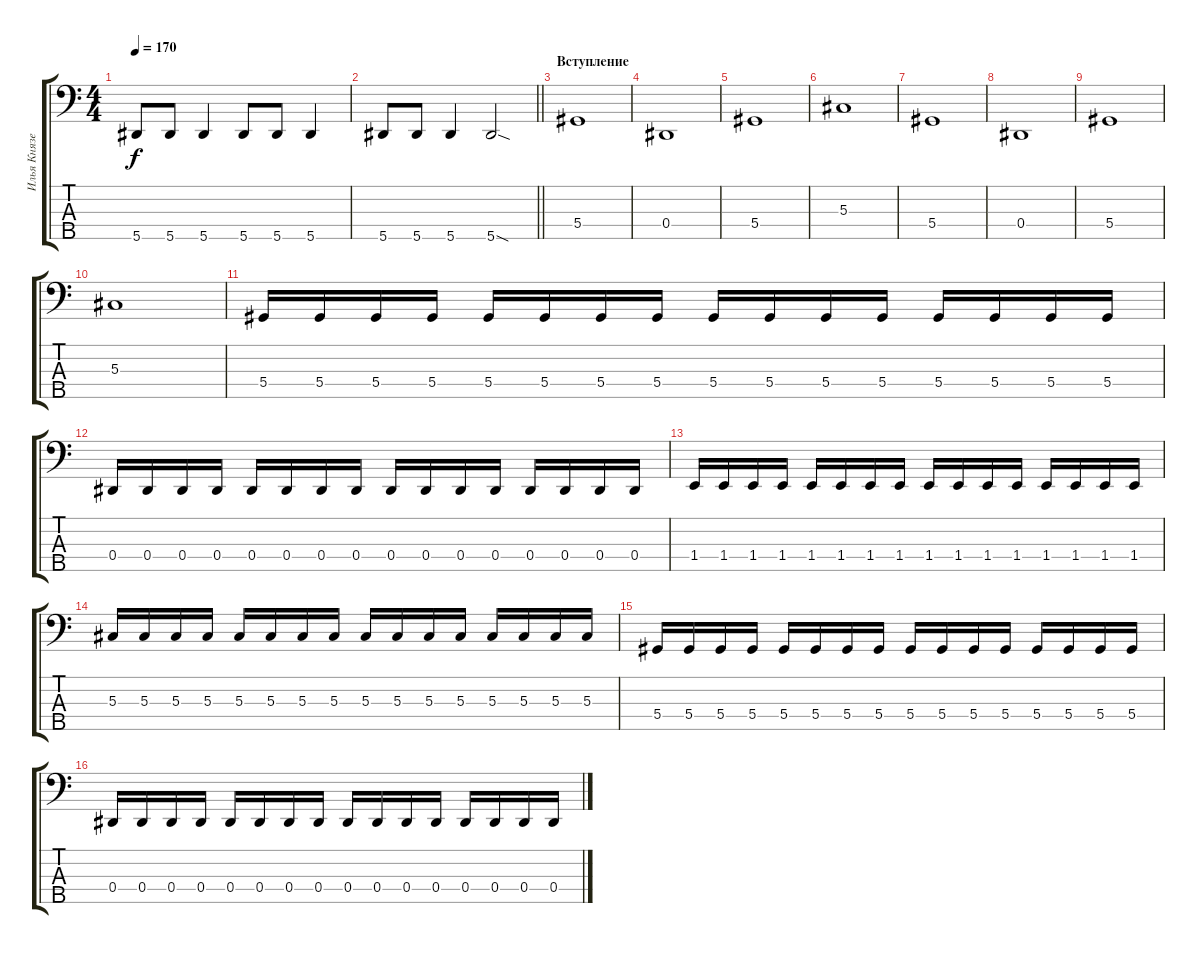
\track ("Илья Князев" "Илья Князе") {instrument electricbasspick}
\staff {score tabs}
\tuning (Gb2 Db2 Ab1 Eb1 Bb0) {hide}
\ts (4 4)
\tempo 170
\clef f4
\ks c
5.5.8{dy f} 5.5.8 5.5.4 5.5.8 5.5.8 5.5.4 |
\barLineRight lightlight
5.5.8 5.5.8 5.5.4 5.5{sod}.2 |
\section ("" "Вступление")
5.4.1 |
0.4.1 |
5.4.1 |
5.3.1 |
5.4.1 |
0.4.1 |
5.4.1 |
5.3.1 |
5.4.16 5.4.16 5.4.16 5.4.16 5.4.16 5.4.16 5.4.16 5.4.16 5.4.16 5.4.16 5.4.16 5.4.16 5.4.16 5.4.16 5.4.16 5.4.16 |
0.4.16 0.4.16 0.4.16 0.4.16 0.4.16 0.4.16 0.4.16 0.4.16 0.4.16 0.4.16 0.4.16 0.4.16 0.4.16 0.4.16 0.4.16 0.4.16 |
1.4.16 1.4.16 1.4.16 1.4.16 1.4.16 1.4.16 1.4.16 1.4.16 1.4.16 1.4.16 1.4.16 1.4.16 1.4.16 1.4.16 1.4.16 1.4.16 |
5.3.16 5.3.16 5.3.16 5.3.16 5.3.16 5.3.16 5.3.16 5.3.16 5.3.16 5.3.16 5.3.16 5.3.16 5.3.16 5.3.16 5.3.16 5.3.16 |
5.4.16 5.4.16 5.4.16 5.4.16 5.4.16 5.4.16 5.4.16 5.4.16 5.4.16 5.4.16 5.4.16 5.4.16 5.4.16 5.4.16 5.4.16 5.4.16 |
0.4.16 0.4.16 0.4.16 0.4.16 0.4.16 0.4.16 0.4.16 0.4.16 0.4.16 0.4.16 0.4.16 0.4.16 0.4.16 0.4.16 0.4.16 0.4.16
